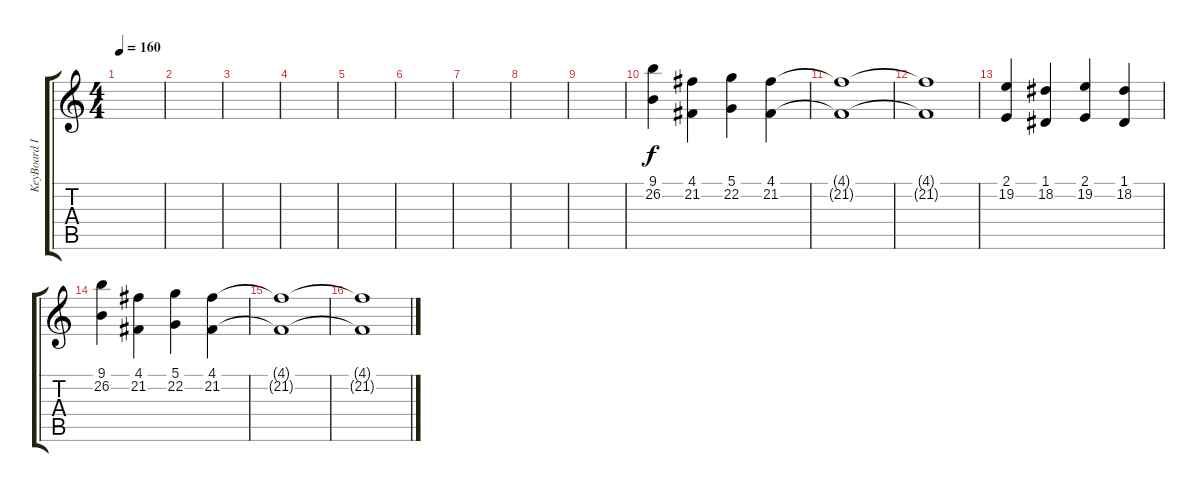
\track ("KeyBoard II" "KeyBoard I") {instrument honkytonkpiano}
\staff {score tabs}
\tuning (D4 A3 F3 C3 G2 D2) {hide}
\ts (4 4)
\tempo 160
\clef g2
\ks c
|
|
|
|
|
|
|
|
|
(9.1 26.2).4 (4.1 21.2).4 (5.1 22.2).4 (4.1 21.2).4 |
(4.1{t} 21.2{t}).1 |
(4.1{t} 21.2{t}).1 |
(2.1 19.2).4 (1.1 18.2).4 (2.1 19.2).4 (1.1 18.2).4 |
(9.1 26.2).4 (4.1 21.2).4 (5.1 22.2).4 (4.1 21.2).4 |
(4.1{t} 21.2{t}).1 |
(4.1{t} 21.2{t}).1
